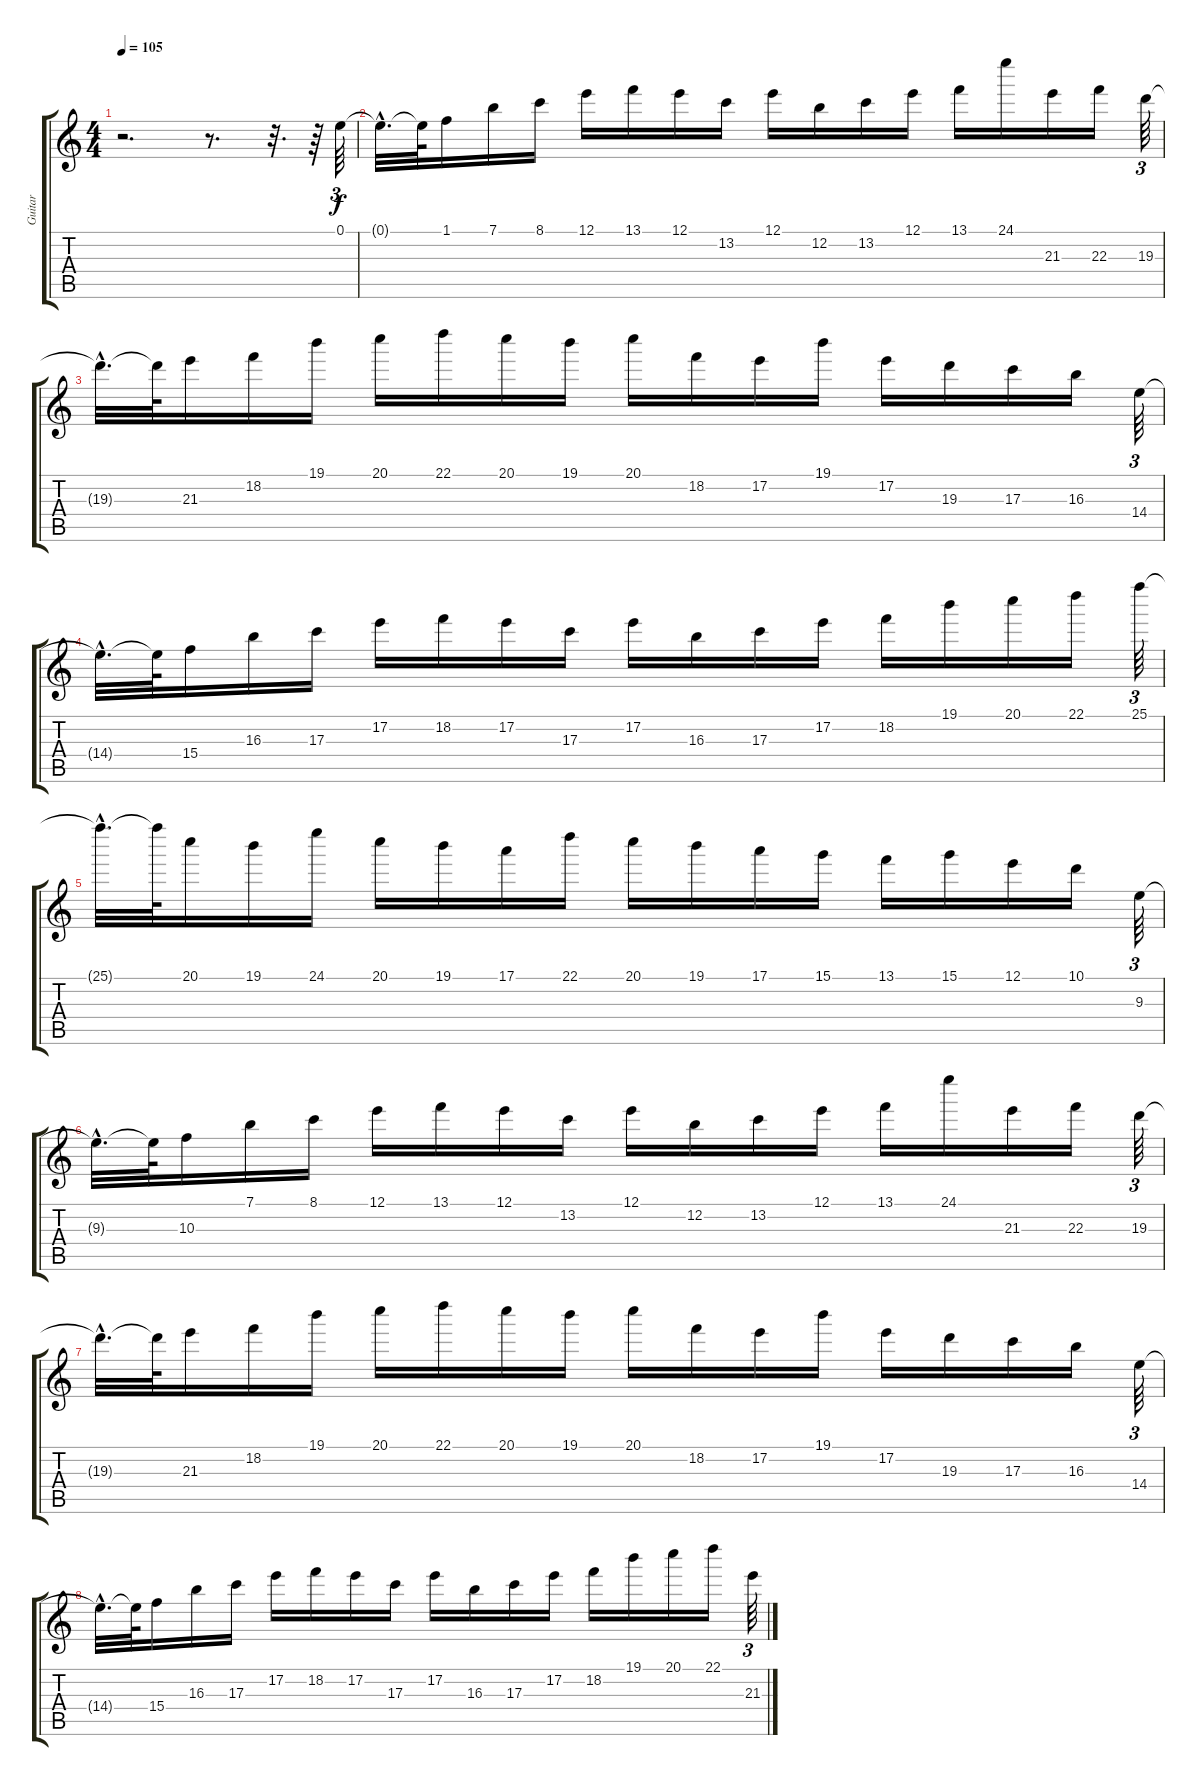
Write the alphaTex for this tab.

\track ("Guitar" "Guitar") {instrument distortionguitar}
\staff {score tabs}
\tuning (E4 B3 G3 D3 A2 E2) {hide}
\ts (4 4)
\tempo 105
\clef g2
\ks c
r.2{d dy f} r.8{d} r.32{d} r.64 0.1.64{tu (3 2) volume 9} |
0.1{hac t}.32{d} 0.1{t}.64 1.1.16 7.1.16 8.1.16 12.1.16 13.1.16 12.1.16 13.2.16 12.1.16 12.2.16 13.2.16 12.1.16 13.1.16 24.1.16 21.3.16 22.3.16 19.3.64{tu (3 2)} |
19.3{hac t}.32{d} 19.3{t}.64 21.3.16 18.2.16 19.1.16 20.1.16 22.1.16 20.1.16 19.1.16 20.1.16 18.2.16 17.2.16 19.1.16 17.2.16 19.3.16 17.3.16 16.3.16 14.4.64{tu (3 2)} |
14.4{hac t}.32{d} 14.4{t}.64 15.4.16 16.3.16 17.3.16 17.2.16 18.2.16 17.2.16 17.3.16 17.2.16 16.3.16 17.3.16 17.2.16 18.2.16 19.1.16 20.1.16 22.1.16 25.1.64{tu (3 2)} |
25.1{hac t}.32{d} 25.1{t}.64 20.1.16 19.1.16 24.1.16 20.1.16 19.1.16 17.1.16 22.1.16 20.1.16 19.1.16 17.1.16 15.1.16 13.1.16 15.1.16 12.1.16 10.1.16 9.3.64{tu (3 2)} |
9.3{hac t}.32{d} 9.3{t}.64 10.3.16 7.1.16 8.1.16 12.1.16 13.1.16 12.1.16 13.2.16 12.1.16 12.2.16 13.2.16 12.1.16 13.1.16 24.1.16 21.3.16 22.3.16 19.3.64{tu (3 2)} |
19.3{hac t}.32{d} 19.3{t}.64 21.3.16 18.2.16 19.1.16 20.1.16 22.1.16 20.1.16 19.1.16 20.1.16 18.2.16 17.2.16 19.1.16 17.2.16 19.3.16 17.3.16 16.3.16 14.4.64{tu (3 2)} |
14.4{hac t}.32{d} 14.4{t}.64 15.4.16 16.3.16 17.3.16 17.2.16 18.2.16 17.2.16 17.3.16 17.2.16 16.3.16 17.3.16 17.2.16 18.2.16 19.1.16 20.1.16 22.1.16 21.3.64{tu (3 2)}
